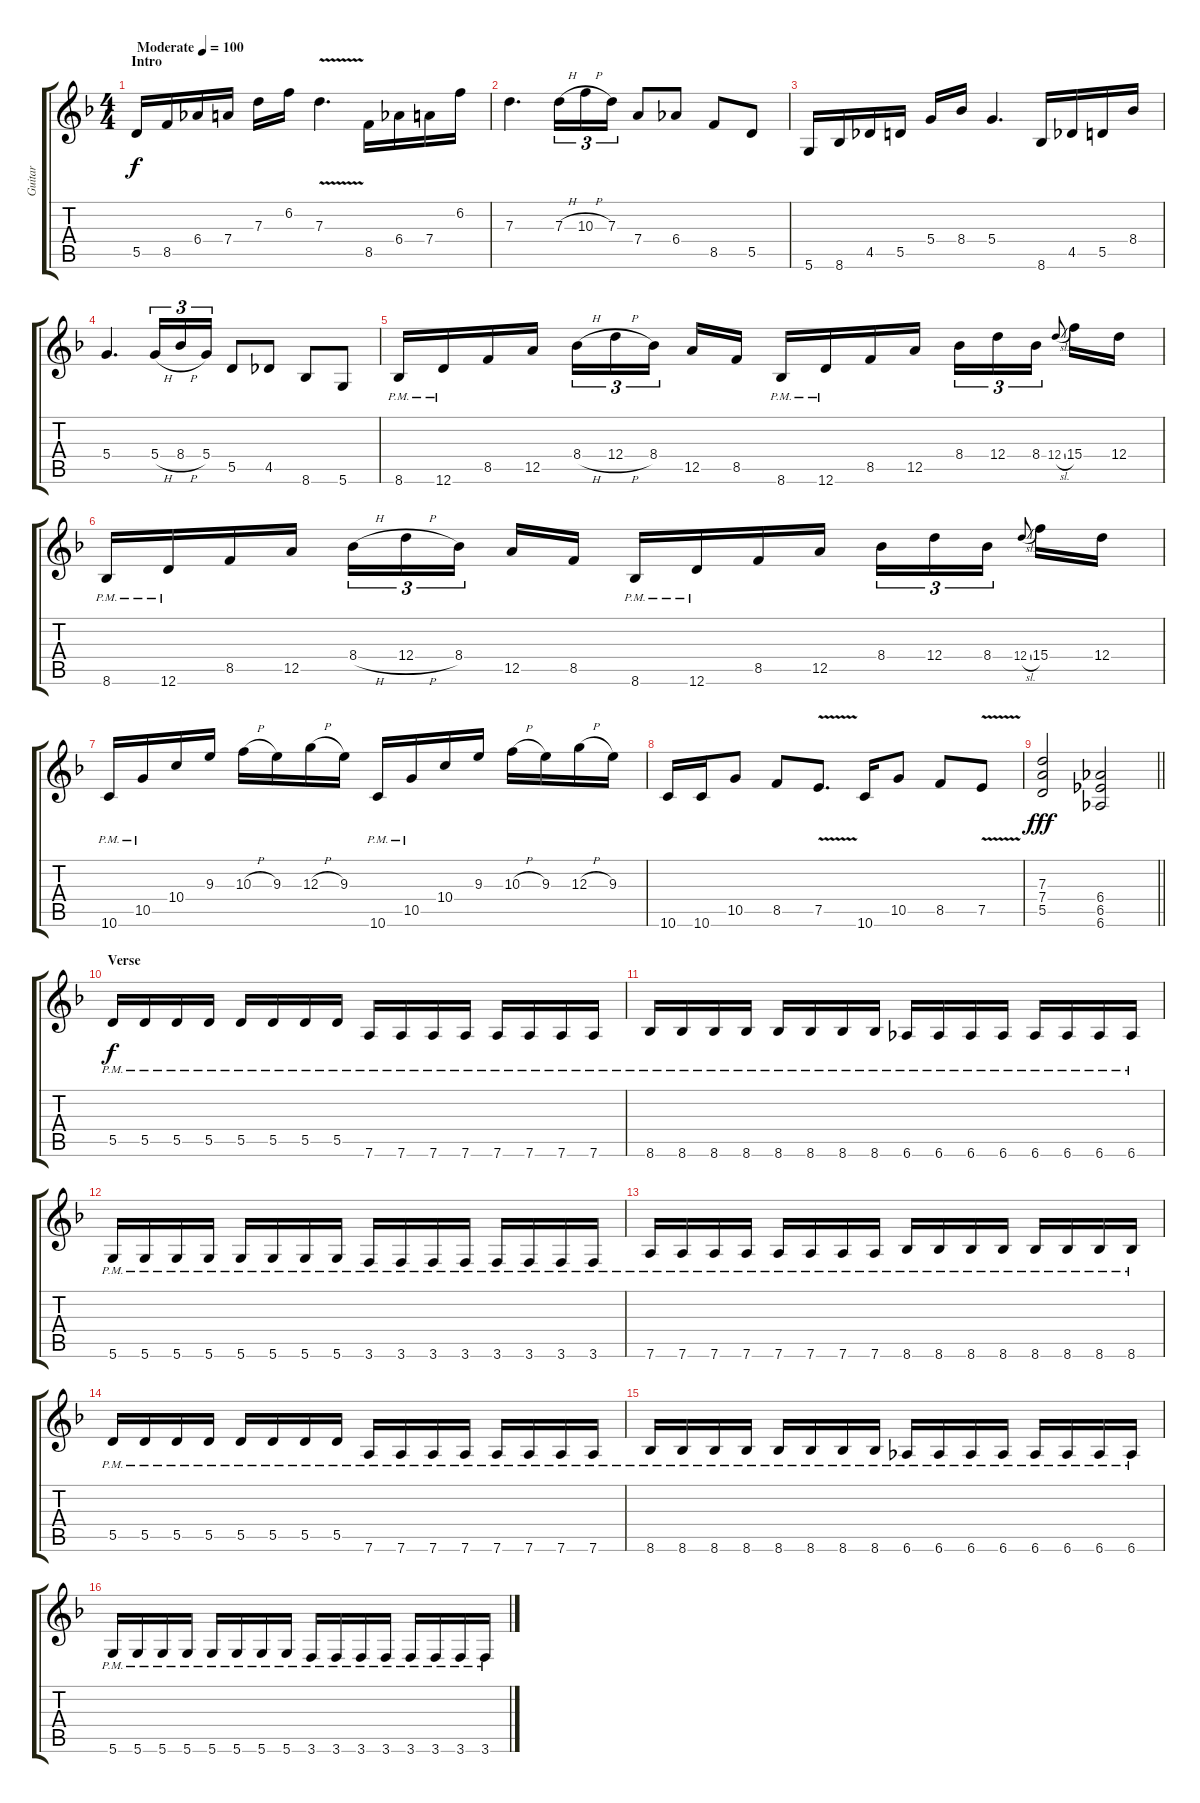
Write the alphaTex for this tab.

\track ("Guitar" "Guitar") {instrument distortionguitar}
\staff {score tabs}
\tuning (E4 B3 G3 D3 A2 D2) {hide}
\ts (4 4)
\section ("" "Intro")
\tempo (100 "Moderate")
\clef g2
\ks dminor
5.5.16{dy f instrument distortionguitar} 8.5.16 6.4.16 7.4.16 7.3.16 6.2.16 7.3{v}.4{d} 8.5.16 6.4.16 7.4.16 6.2.16 |
7.3.4{d} 7.3{h}.16{tu (3 2)} 10.3{h}.16{tu (3 2)} 7.3.16{tu (3 2)} 7.4.8 6.4.8 8.5.8 5.5.8 |
5.6.16 8.6.16 4.5.16 5.5.16 5.4.16 8.4.16 5.4.4{d} 8.6.16 4.5.16 5.5.16 8.4.16 |
5.4.4{d} 5.4{h}.16{tu (3 2)} 8.4{h}.16{tu (3 2)} 5.4.16{tu (3 2)} 5.5.8 4.5.8 8.6.8 5.6.8 |
8.6{pm}.16 12.6{pm}.16 8.5.16 12.5.16 8.4{h}.16{tu (3 2)} 12.4{h}.16{tu (3 2)} 8.4.16{tu (3 2) beam splitsecondary} 12.5.16 8.5.16 8.6{pm}.16 12.6{pm}.16 8.5.16 12.5.16 8.4.16{tu (3 2)} 12.4.16{tu (3 2)} 8.4.16{tu (3 2)} 12.4{sl}.8{gr onbeat beam splitsecondary} 15.4.16 12.4.16 |
8.6{pm}.16 12.6{pm}.16 8.5.16 12.5.16 8.4{h}.16{tu (3 2)} 12.4{h}.16{tu (3 2)} 8.4.16{tu (3 2) beam splitsecondary} 12.5.16 8.5.16 8.6{pm}.16 12.6{pm}.16 8.5.16 12.5.16 8.4.16{tu (3 2)} 12.4.16{tu (3 2)} 8.4.16{tu (3 2)} 12.4{sl}.8{gr onbeat beam splitsecondary} 15.4.16 12.4.16 |
10.6{pm}.16 10.5{pm}.16 10.4.16 9.3.16 10.3{h}.16 9.3.16 12.3{h}.16 9.3.16 10.6{pm}.16 10.5{pm}.16 10.4.16 9.3.16 10.3{h}.16 9.3.16 12.3{h}.16 9.3.16 |
10.6.16 10.6.16 10.5.8 8.5.8 7.5{v}.8{d} 10.6.16 10.5.8 8.5.8 7.5{v}.8 |
\barLineRight lightlight
(7.3 7.4 5.5).2{dy fff} (6.4 6.5 6.6).2 |
\section ("" "Verse")
5.5{pm}.16{dy f} 5.5{pm}.16 5.5{pm}.16 5.5{pm}.16 5.5{pm}.16 5.5{pm}.16 5.5{pm}.16 5.5{pm}.16 7.6{pm}.16 7.6{pm}.16 7.6{pm}.16 7.6{pm}.16 7.6{pm}.16 7.6{pm}.16 7.6{pm}.16 7.6{pm}.16 |
8.6{pm}.16 8.6{pm}.16 8.6{pm}.16 8.6{pm}.16 8.6{pm}.16 8.6{pm}.16 8.6{pm}.16 8.6{pm}.16 6.6{pm}.16 6.6{pm}.16 6.6{pm}.16 6.6{pm}.16 6.6{pm}.16 6.6{pm}.16 6.6{pm}.16 6.6{pm}.16 |
5.6{pm}.16 5.6{pm}.16 5.6{pm}.16 5.6{pm}.16 5.6{pm}.16 5.6{pm}.16 5.6{pm}.16 5.6{pm}.16 3.6{pm}.16 3.6{pm}.16 3.6{pm}.16 3.6{pm}.16 3.6{pm}.16 3.6{pm}.16 3.6{pm}.16 3.6{pm}.16 |
7.6{pm}.16 7.6{pm}.16 7.6{pm}.16 7.6{pm}.16 7.6{pm}.16 7.6{pm}.16 7.6{pm}.16 7.6{pm}.16 8.6{pm}.16 8.6{pm}.16 8.6{pm}.16 8.6{pm}.16 8.6{pm}.16 8.6{pm}.16 8.6{pm}.16 8.6{pm}.16 |
5.5{pm}.16 5.5{pm}.16 5.5{pm}.16 5.5{pm}.16 5.5{pm}.16 5.5{pm}.16 5.5{pm}.16 5.5{pm}.16 7.6{pm}.16 7.6{pm}.16 7.6{pm}.16 7.6{pm}.16 7.6{pm}.16 7.6{pm}.16 7.6{pm}.16 7.6{pm}.16 |
8.6{pm}.16 8.6{pm}.16 8.6{pm}.16 8.6{pm}.16 8.6{pm}.16 8.6{pm}.16 8.6{pm}.16 8.6{pm}.16 6.6{pm}.16 6.6{pm}.16 6.6{pm}.16 6.6{pm}.16 6.6{pm}.16 6.6{pm}.16 6.6{pm}.16 6.6{pm}.16 |
5.6{pm}.16 5.6{pm}.16 5.6{pm}.16 5.6{pm}.16 5.6{pm}.16 5.6{pm}.16 5.6{pm}.16 5.6{pm}.16 3.6{pm}.16 3.6{pm}.16 3.6{pm}.16 3.6{pm}.16 3.6{pm}.16 3.6{pm}.16 3.6{pm}.16 3.6{pm}.16
